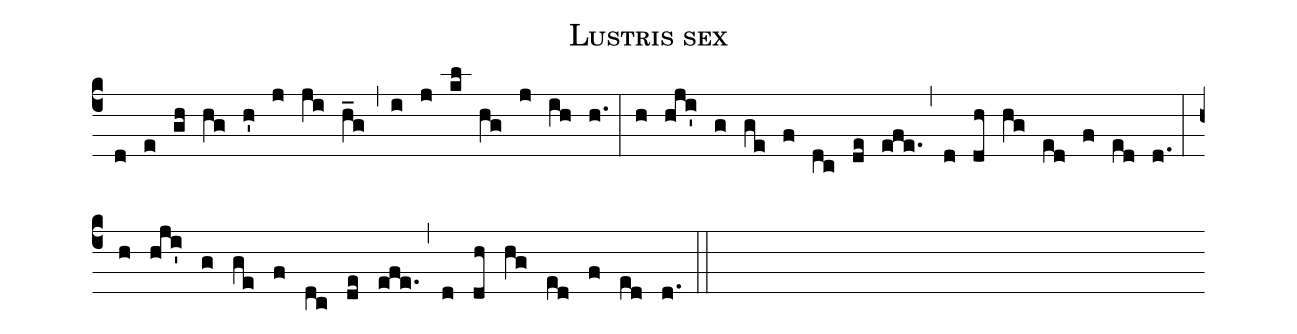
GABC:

name: Lustris sex;
office-part: laudes, hymnus;
mode: 1;
annotation: I;
%%
(c4)
(d) (e) (gh) (hg) (h') (j) (ji) (h_g) (,)
(i) (j) (kl) (hg) (j) (ih) (h.) (:)
(h) (hji') (g) (ge) (f) (dc) (de) (efe.) (,)
(d) (dh) (hg) (ed) (f) (ed) (d.) (:)
(h) (hji') (g) (ge) (f) (dc) (de) (efe.) (,)
(d) (dh) (hg) (ed) (f) (ed) (d.) (::)
